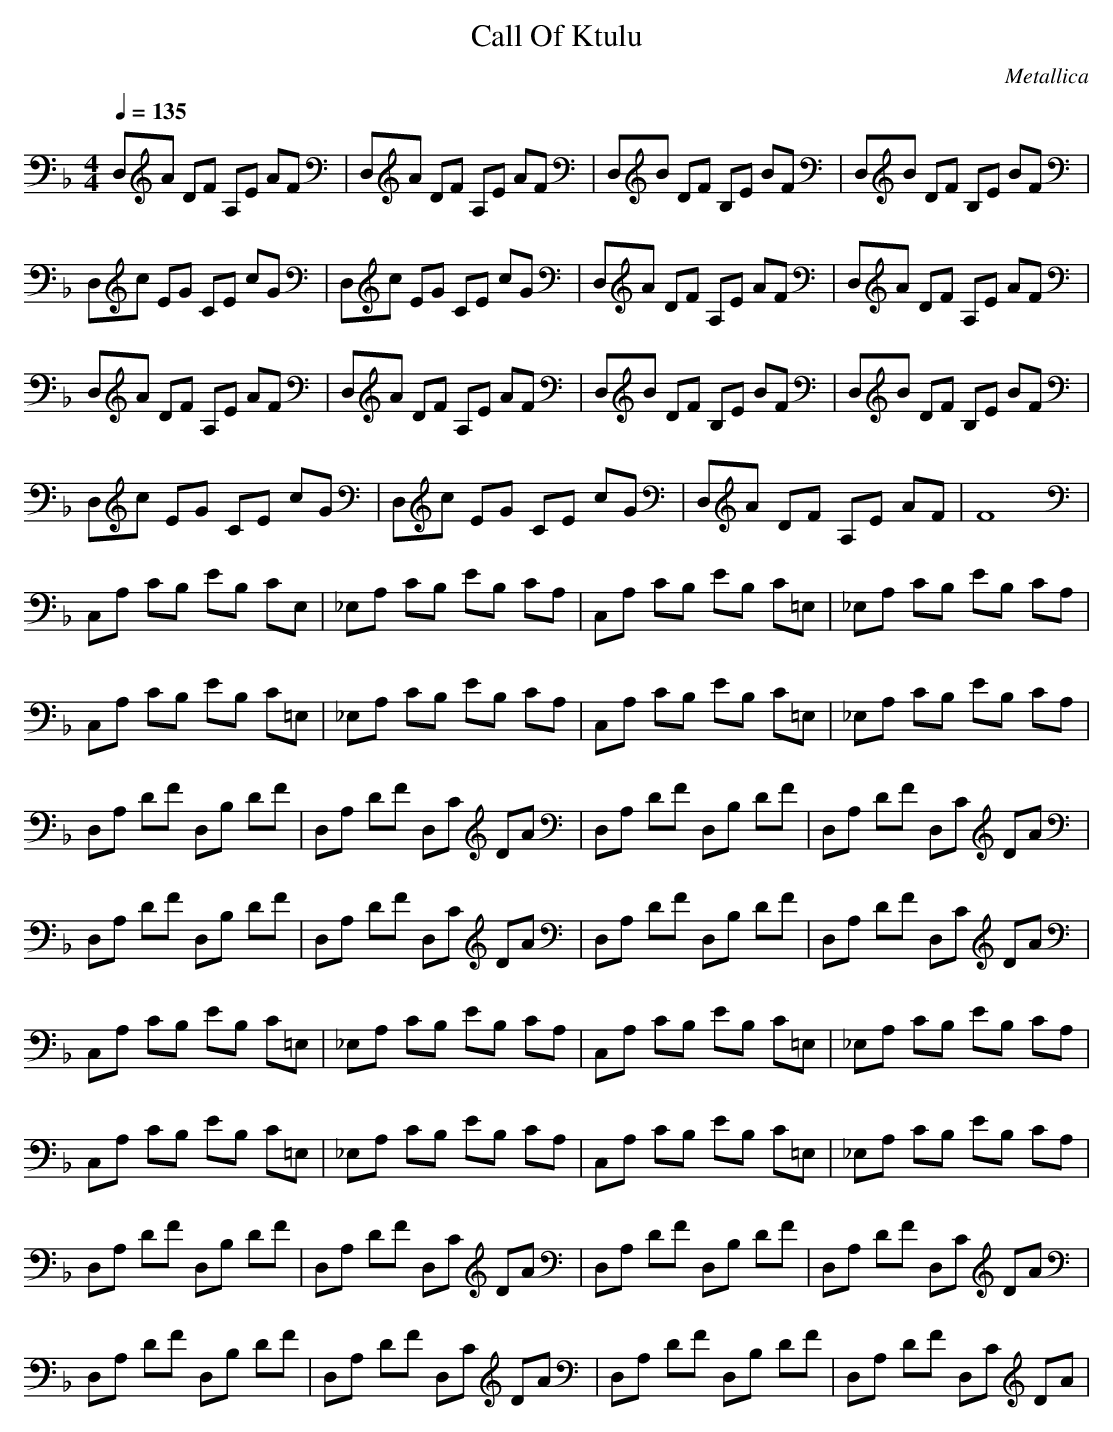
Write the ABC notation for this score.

X:1
T: Call Of Ktulu
C: Metallica
M: 4/4
L: 1/8
Q:1/4=135
K:F
V:1
D,A DF A,E AF|D,A DF A,E AF|D,B DF B,E BF|D,B DF B,E BF|
D,c EG CE cG|D,c EG CE cG|D,A DF A,E AF|D,A DF A,E AF|
D,A DF A,E AF|D,A DF A,E AF|D,B DF B,E BF|D,B DF B,E BF|
D,c EG CE cG|D,c EG CE cG|D,A DF A,E AF|F8|
C,A, CB, EB, CE,|_E,A, CB, EB, CA,|C,A, CB, EB, C=E,|_E,A, CB, EB, CA,|
C,A, CB, EB, C=E,|_E,A, CB, EB, CA,|C,A, CB, EB, C=E,|_E,A, CB, EB, CA,|
D,A, DF D,B, DF|D,A, DF D,C DA|D,A, DF D,B, DF|D,A, DF D,C DA|
D,A, DF D,B, DF|D,A, DF D,C DA|D,A, DF D,B, DF|D,A, DF D,C DA|
C,A, CB, EB, C=E,|_E,A, CB, EB, CA,|C,A, CB, EB, C=E,|_E,A, CB, EB, CA,|
C,A, CB, EB, C=E,|_E,A, CB, EB, CA,|C,A, CB, EB, C=E,|_E,A, CB, EB, CA,|
D,A, DF D,B, DF|D,A, DF D,C DA|D,A, DF D,B, DF|D,A, DF D,C DA|
D,A, DF D,B, DF|D,A, DF D,C DA|D,A, DF D,B, DF|D,A, DF D,C DA|
